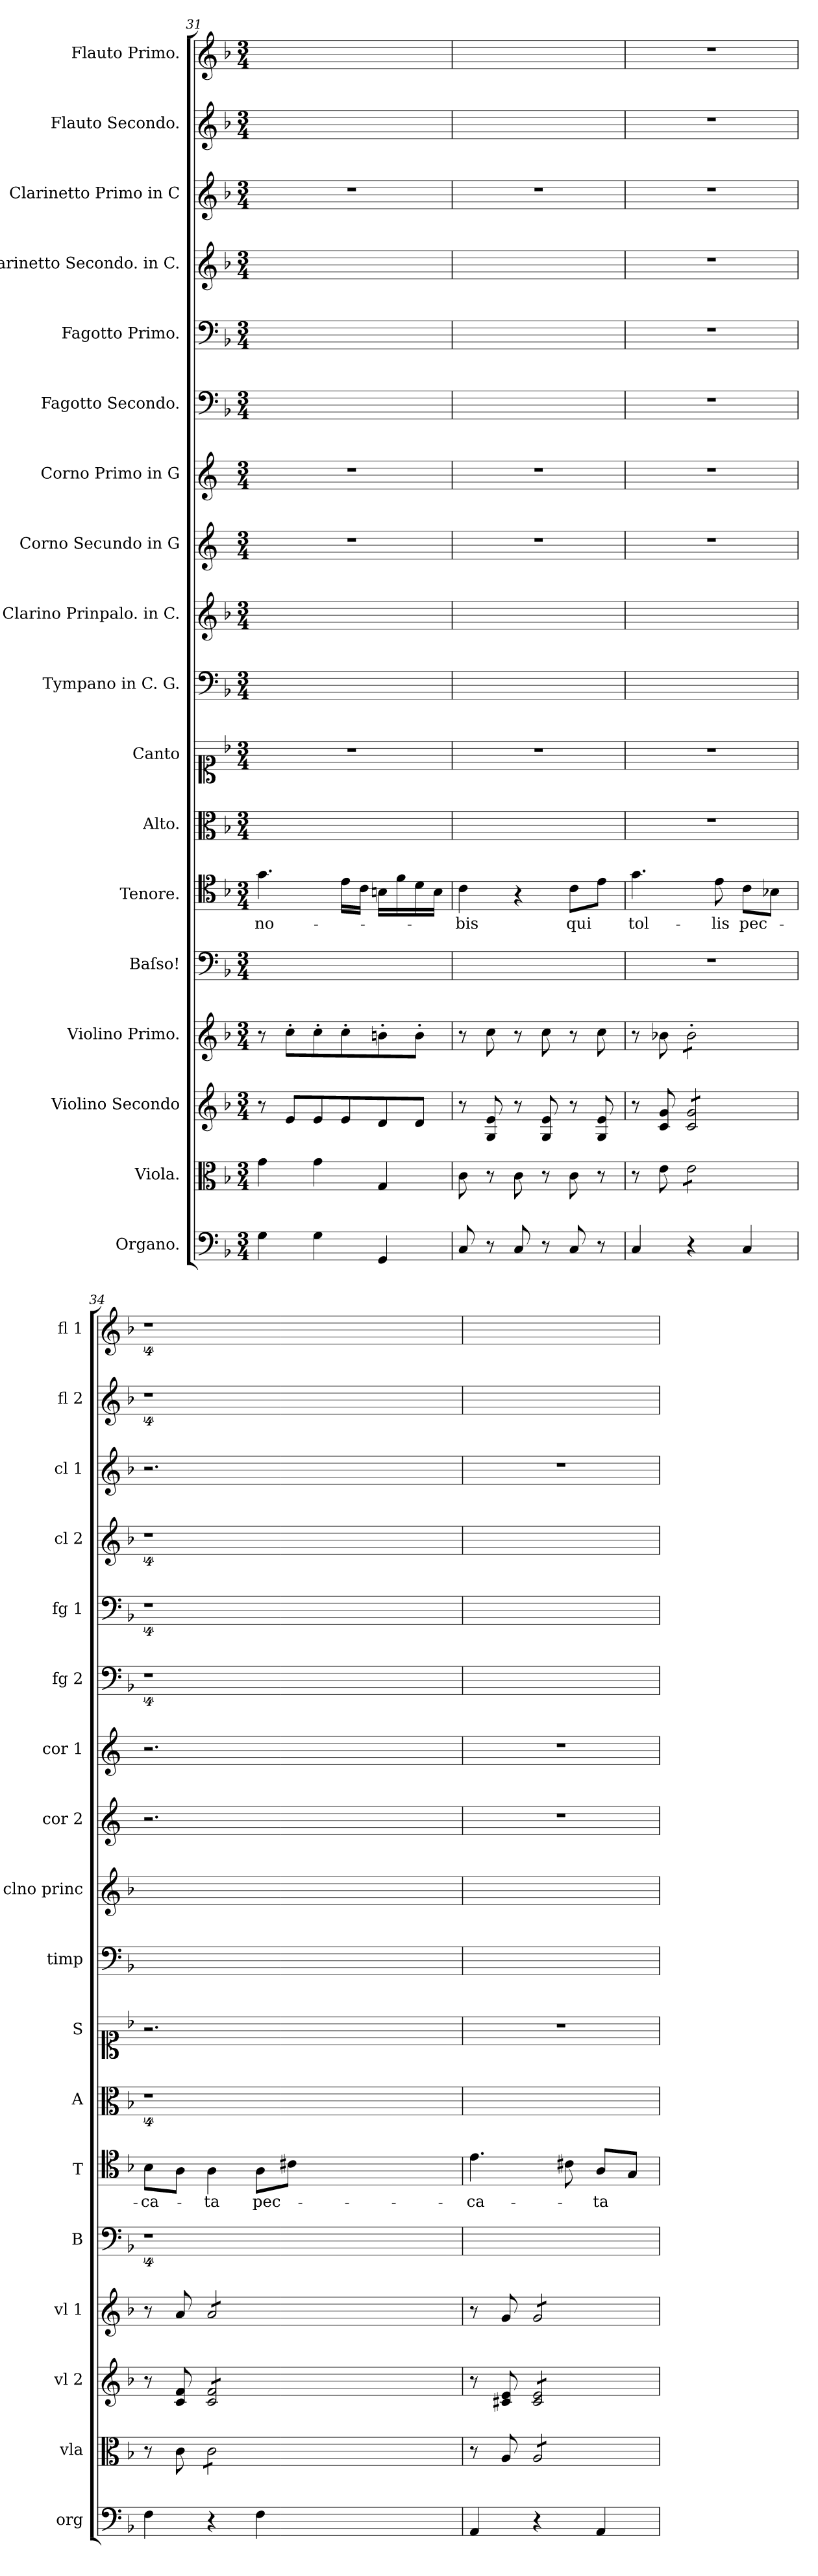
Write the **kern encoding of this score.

**kern	**kern	**kern	**kern	**kern	**kern	**text	**kern	**kern	**kern	**kern	**kern	**kern	**kern	**kern	**kern	**kern	**kern	**kern
*part18	*part17	*part16	*part15	*part14	*part13	*part13	*part12	*part11	*part10	*part9	*part8	*part7	*part6	*part5	*part4	*part3	*part2	*part1
*staff18	*staff17	*staff16	*staff15	*staff14	*staff13	*staff13	*staff12	*staff11	*staff10	*staff9	*staff8	*staff7	*staff6	*staff5	*staff4	*staff3	*staff2	*staff1
*I"Organo.	*I"Viola.	*I"Violino Secondo	*I"Violino Primo.	*I"Baſso!	*I"Tenore.	*	*I"Alto.	*I"Canto	*I"Tympano in C. G.	*I"Clarino Prinpalo. in C.	*I"Corno Secundo in G	*I"Corno Primo in G	*I"Fagotto Secondo.	*I"Fagotto Primo.	*I"Clarinetto Secondo. in C.	*I"Clarinetto Primo in C	*I"Flauto Secondo.	*I"Flauto Primo.
*I'org	*I'vla	*I'vl 2	*I'vl 1	*I'B	*I'T	*	*I'A	*I'S	*I'timp	*I'clno princ	*I'cor 2	*I'cor 1	*I'fg 2	*I'fg 1	*I'cl 2	*I'cl 1	*I'fl 2	*I'fl 1
*clefF4	*clefC3	*clefG2	*clefG2	*clefF4	*clefC4	*	*clefC3	*clefC1	*clefF4	*clefG2	*clefG2	*clefG2	*clefF4	*clefF4	*clefG2	*clefG2	*clefG2	*clefG2
*	*	*	*	*	*	*	*	*	*	*	*ITrd4c7	*ITrd4c7	*	*	*	*	*	*
*k[b-]	*k[b-]	*k[b-]	*k[b-]	*k[b-]	*k[b-]	*	*k[b-]	*k[b-]	*k[b-]	*k[b-]	*k[b-]	*k[b-]	*k[b-]	*k[b-]	*k[b-]	*k[b-]	*k[b-]	*k[b-]
*F:	*F:	*F:	*F:	*F:	*F:	*	*F:	*F:	*F:	*F:	*F:	*F:	*F:	*F:	*F:	*F:	*F:	*F:
*M3/4	*M3/4	*M3/4	*M3/4	*M3/4	*M3/4	*	*M3/4	*M3/4	*M3/4	*M3/4	*M3/4	*M3/4	*M3/4	*M3/4	*M3/4	*M3/4	*M3/4	*M3/4
=31	=31	=31	=31	=31	=31	=31	=31	=31	=31	=31	=31	=31	=31	=31	=31	=31	=31	=31
4G\	4g\	8r	8r	2.ryy	4.g\	no-	2.ryy	2.r	2.ryy	2.ryy	2.r	2.r	2.ryy	2.ryy	2.ryy	2.r	2.ryy	2.ryy
.	.	8e/L	8cc'\L	.	.	.	.	.	.	.	.	.	.	.	.	.	.	.
4G\	4g\	8e/	8cc'\	.	.	.	.	.	.	.	.	.	.	.	.	.	.	.
.	.	8e/	8cc'\	.	16e\LL	.	.	.	.	.	.	.	.	.	.	.	.	.
.	.	.	.	.	16c\JJ	.	.	.	.	.	.	.	.	.	.	.	.	.
4GG/	4G/	8d/	8bn'\	.	16Bn\LL	.	.	.	.	.	.	.	.	.	.	.	.	.
.	.	.	.	.	16f\	.	.	.	.	.	.	.	.	.	.	.	.	.
.	.	8d/J	8b'\J	.	16d\	.	.	.	.	.	.	.	.	.	.	.	.	.
.	.	.	.	.	16B\JJ	.	.	.	.	.	.	.	.	.	.	.	.	.
=32	=32	=32	=32	=32	=32	=32	=32	=32	=32	=32	=32	=32	=32	=32	=32	=32	=32	=32
8C/	8c\	8r	8r	2.ryy	4c\	-bis	2.ryy	2.r	2.ryy	2.ryy	2.r	2.r	2.ryy	2.ryy	2.ryy	2.r	2.ryy	2.ryy
8r	8r	8G/ 8e/	8cc\	.	.	.	.	.	.	.	.	.	.	.	.	.	.	.
8C/	8c\	8r	8r	.	4r	.	.	.	.	.	.	.	.	.	.	.	.	.
8r	8r	8G/ 8e/	8cc\	.	.	.	.	.	.	.	.	.	.	.	.	.	.	.
8C/	8c\	8r	8r	.	8c\L	qui	.	.	.	.	.	.	.	.	.	.	.	.
8r	8r	8G/ 8e/	8cc\	.	8e\J	.	.	.	.	.	.	.	.	.	.	.	.	.
=33	=33	=33	=33	=33	=33	=33	=33	=33	=33	=33	=33	=33	=33	=33	=33	=33	=33	=33
4C/	8r	8r	8r	2.r	4.g\	tol-	2.r	2.r	2.ryy	2.ryy	2.r	2.r	2.r	2.r	2.r	2.r	2.r	2.r
.	8e\	8c/ 8g/	8b-X\	.	.	.	.	.	.	.	.	.	.	.	.	.	.	.
!	!	!	!LO:TX:a:color=crimson:t=⚠	!	!	!	!	!	!	!	!	!	!	!	!	!	!	!
*	*tremolo	*	*	*	*	*	*	*	*	*	*	*	*	*	*	*	*	*
*	*	*tremolo	*	*	*	*	*	*	*	*	*	*	*	*	*	*	*	*
*	*	*	*tremolo	*	*	*	*	*	*	*	*	*	*	*	*	*	*	*
4r	8e\L	8c/ 8g/L	8b-'\L	.	.	.	.	.	.	.	.	.	.	.	.	.	.	.
.	8e\	8c/ 8g/	8b-'\	.	8e\	-lis	.	.	.	.	.	.	.	.	.	.	.	.
4C/	8e\	8c/ 8g/	8b-'\	.	8c\L	pec-	.	.	.	.	.	.	.	.	.	.	.	.
.	8e\J	8c/ 8g/J	8b-'\J	.	8B-X\J	.	.	.	.	.	.	.	.	.	.	.	.	.
*	*	*	*Xtremolo	*	*	*	*	*	*	*	*	*	*	*	*	*	*	*
*	*	*Xtremolo	*	*	*	*	*	*	*	*	*	*	*	*	*	*	*	*
*	*Xtremolo	*	*	*	*	*	*	*	*	*	*	*	*	*	*	*	*	*
=34	=34	=34	=34	=34	=34	=34	=34	=34	=34	=34	=34	=34	=34	=34	=34	=34	=34	=34
4F\	8r	8r	8r	4%9r	8B-\L	-ca-	4%9r	2.r	2.ryy	2.ryy	2.r	2.r	4%9r	4%9r	4%9r	2.r	4%9r	4%9r
.	8c\	8c/ 8f/	8a/	.	8A\J	.	.	.	.	.	.	.	.	.	.	.	.	.
*	*tremolo	*	*	*	*	*	*	*	*	*	*	*	*	*	*	*	*	*
*	*	*tremolo	*	*	*	*	*	*	*	*	*	*	*	*	*	*	*	*
*	*	*	*tremolo	*	*	*	*	*	*	*	*	*	*	*	*	*	*	*
4r	8c\L	8c/ 8f/L	8a/L	.	4A\	-ta	.	.	.	.	.	.	.	.	.	.	.	.
.	8c\	8c/ 8f/	8a/	.	.	.	.	.	.	.	.	.	.	.	.	.	.	.
4F\	8c\	8c/ 8f/	8a/	.	8A\L	pec-	.	.	.	.	.	.	.	.	.	.	.	.
.	8c\J	8c/ 8f/J	8a/J	.	8c#X\J	.	.	.	.	.	.	.	.	.	.	.	.	.
*	*	*	*Xtremolo	*	*	*	*	*	*	*	*	*	*	*	*	*	*	*
*	*	*Xtremolo	*	*	*	*	*	*	*	*	*	*	*	*	*	*	*	*
*	*Xtremolo	*	*	*	*	*	*	*	*	*	*	*	*	*	*	*	*	*
1.ryy	1.ryy	1.ryy	1.ryy	.	1.ryy	.	.	1.ryy	1.ryy	1.ryy	1.ryy	1.ryy	.	.	.	1.ryy	.	.
=35	=35	=35	=35	=35	=35	=35	=35	=35	=35	=35	=35	=35	=35	=35	=35	=35	=35	=35
4AA/	8r	8r	8r	2.ryy	4.e\	-ca-	2.ryy	2.r	2.ryy	2.ryy	2.r	2.r	2.ryy	2.ryy	2.ryy	2.r	2.ryy	2.ryy
.	8A/	8c#X/ 8e/	8g/	.	.	.	.	.	.	.	.	.	.	.	.	.	.	.
*	*tremolo	*	*	*	*	*	*	*	*	*	*	*	*	*	*	*	*	*
*	*	*tremolo	*	*	*	*	*	*	*	*	*	*	*	*	*	*	*	*
*	*	*	*tremolo	*	*	*	*	*	*	*	*	*	*	*	*	*	*	*
4r	8A/L	8c#/ 8e/L	8g/L	.	.	.	.	.	.	.	.	.	.	.	.	.	.	.
.	8A/	8c#/ 8e/	8g/	.	8c#X\	.	.	.	.	.	.	.	.	.	.	.	.	.
4AA/	8A/	8c#/ 8e/	8g/	.	8A/L	-ta	.	.	.	.	.	.	.	.	.	.	.	.
.	8A/J	8c#/ 8e/J	8g/J	.	8G/J	.	.	.	.	.	.	.	.	.	.	.	.	.
*	*	*	*Xtremolo	*	*	*	*	*	*	*	*	*	*	*	*	*	*	*
*	*	*Xtremolo	*	*	*	*	*	*	*	*	*	*	*	*	*	*	*	*
*	*Xtremolo	*	*	*	*	*	*	*	*	*	*	*	*	*	*	*	*	*
=	=	=	=	=	=	=	=	=	=	=	=	=	=	=	=	=	=	=
*-	*-	*-	*-	*-	*-	*-	*-	*-	*-	*-	*-	*-	*-	*-	*-	*-	*-	*-
